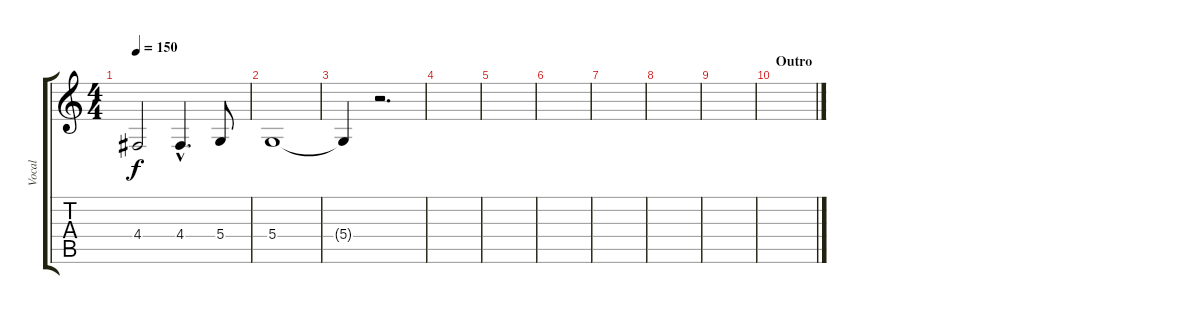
\track ("Vocal" "Vocal") {instrument accordion}
\staff {score tabs}
\tuning (E4 B3 G3 D3 A2 E2) {hide}
\ts (4 4)
\tempo 150
\clef g2
\ks c
4.4{t}.2{dy f} 4.4{hac}.4{d} 5.4.8 |
5.4.1 |
5.4{t}.4 r.2{d} |
|
|
|
|
|
|
\section ("" "Outro")
